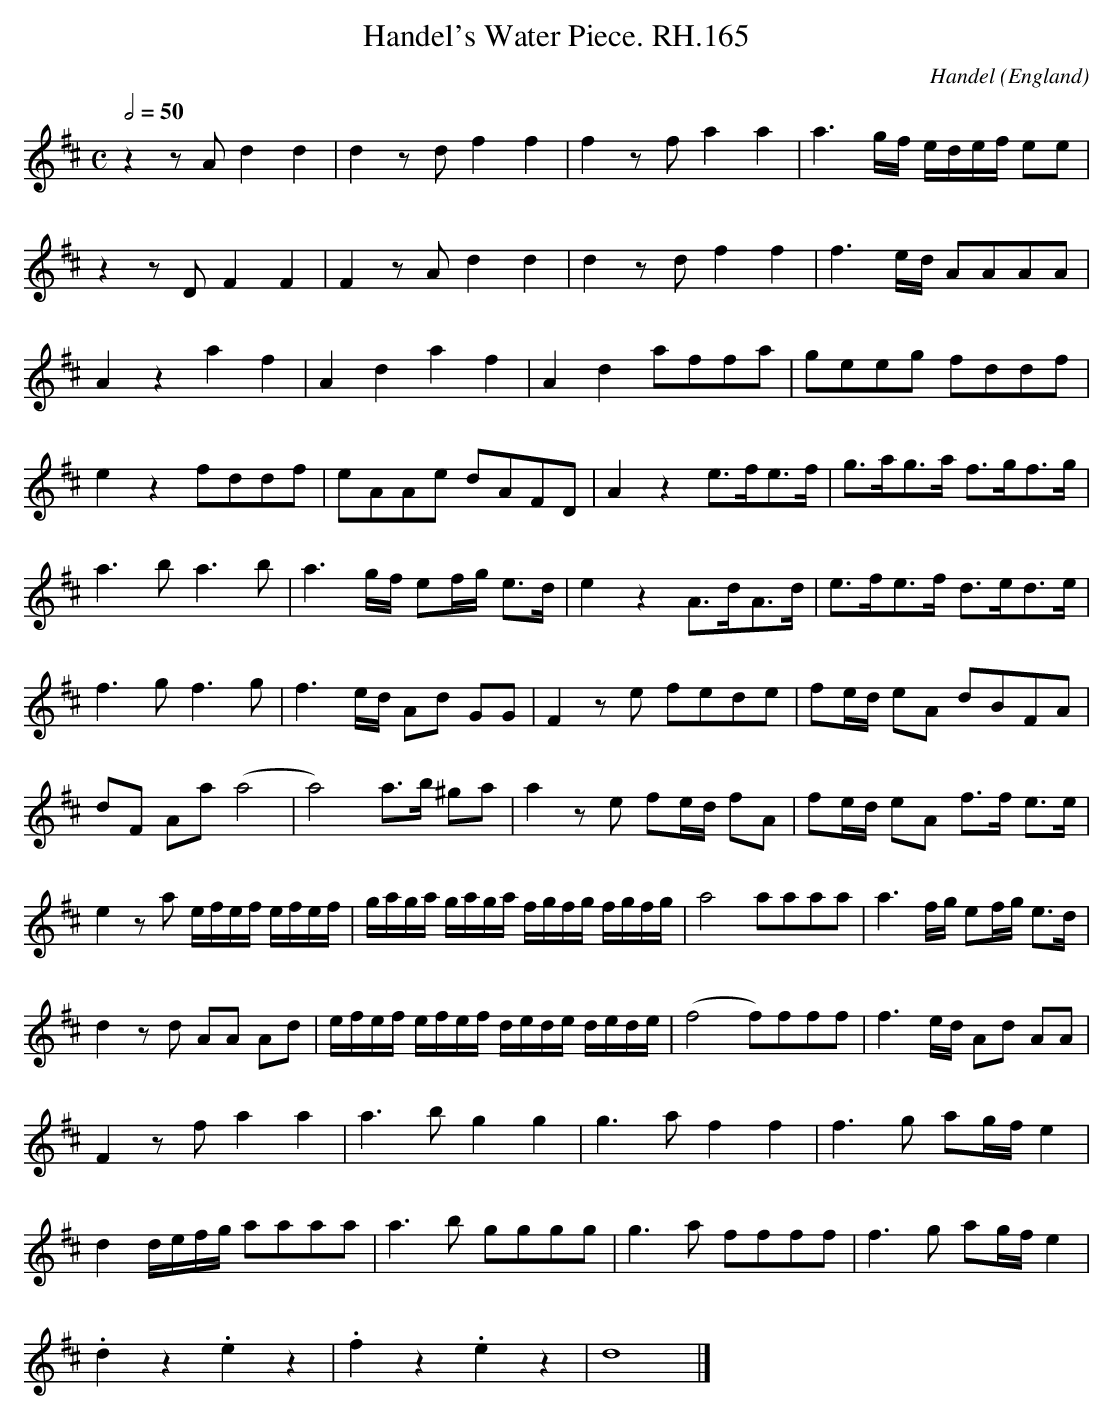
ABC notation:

X:1
T:Handel's Water Piece. RH.165
C:Handel
L:1/8
M:C
O:England
Q:2/4=50
K:D
z2zAd2d2|d2zdf2f2|\
f2zfa2a2|a3g/f/ e/d/e/f/ ee|!
z2zDF2F2|F2zAd2d2|d2zdf2f2|f3e/d/ AAAA|!
A2z2a2f2|A2d2a2f2|A2d2affa|geeg fddf|!
e2z2fddf|eAAe dAFD|A2z2e>fe>f|g>ag>a f>gf>g|!
a3ba3b|a3g/f/ ef/g/ e>d|e2z2A>dA>d|\
e>fe>f d>ed>e|!
f3gf3g|f3e/d/ Ad GG|F2ze fede|fe/d/ eA dBFA|!
dF Aa(a4|a4)a>b ^ga|a2ze fe/d/ fA|fe/d/ eA f>f e>e|!
e2za e/f/e/f/ e/f/e/f/|g/a/g/a/ g/a/g/a/ f/g/f/g/ f/g/f/g/|\
a4aaaa|a3f/g/ ef/g/ e>d|!
d2zd AA Ad|e/f/e/f/ e/f/e/f/ d/e/d/e/ d/e/d/e/|\
(f4f)fff|f3e/d/ Ad AA|!
F2zfa2a2|a3bg2g2|g3af2f2|f3g ag/f/e2|!
d2d/e/f/g/ aaaa|a3b gggg|g3a ffff|f3g ag/f/e2|!
.d2z2.e2z2|.f2z2.e2z2|d8|]
